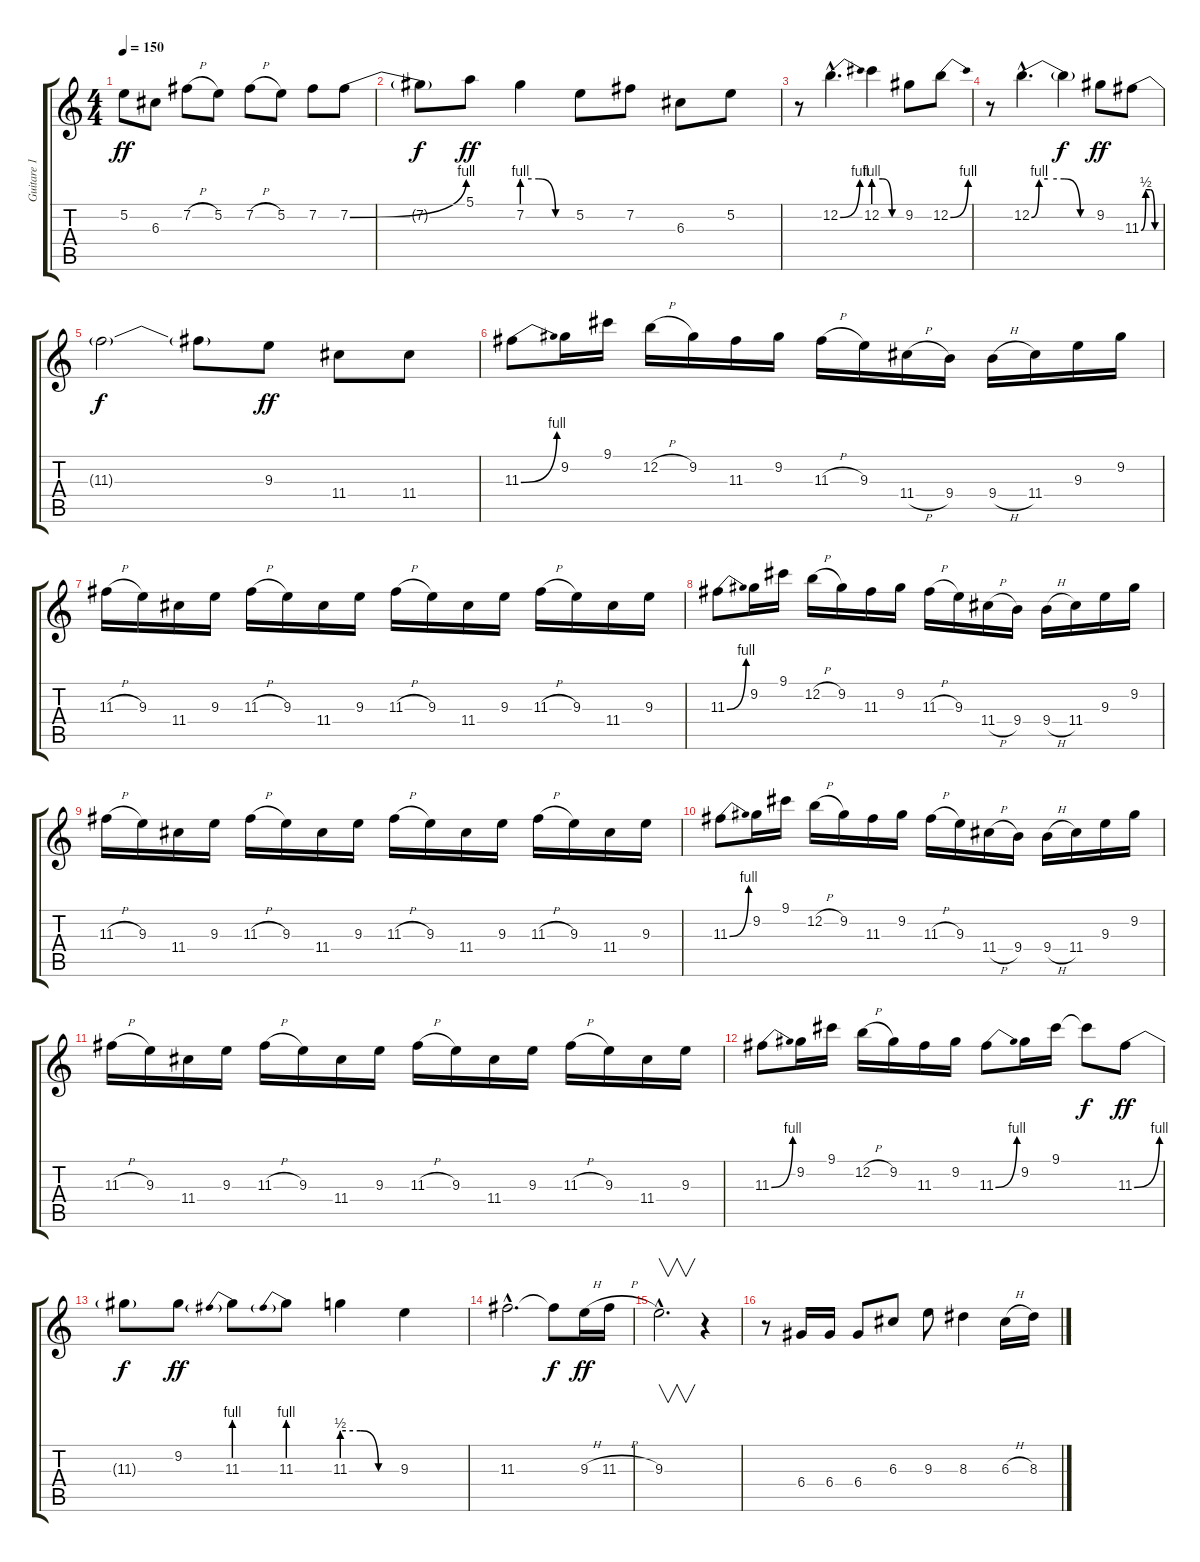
\track ("Guitare 1" "Guitare 1") {instrument electricguitarjazz}
\staff {score tabs}
\tuning (E4 B3 G3 D3 A2 E2) {hide}
\ts (4 4)
\tempo 150
\clef g2
\ks c
5.2.8{dy ff} 6.3.8 7.2{h}.8 5.2.8 7.2{h}.8 5.2.8 7.2.8 7.2{be (bend 0 0 60 4)}.8 |
7.2{t}.8{dy f} 5.1.8{dy ff} 7.2{be (custom 0 4 20 4 40 0 60 0)}.4 5.2.8 7.2.8 6.3.8 5.2.8 |
r.8 12.2{be (bend 0 0 60 4) hac}.4{d} 12.2{be (custom 0 4 20 4 40 0 60 0)}.4 9.2.8 12.2{be (bend 0 0 60 4)}.8 |
r.8 12.2{be (custom 0 0 7 4 15 4 30 4 45 0 60 0) hac}.4{d} 12.2{t}.4{dy f} 9.2.8{dy ff} 11.3{be (custom 0 0 15 2 30 2 45 0 60 0)}.8 |
11.3{t}.2{dy f} 11.3{t}.8 9.3.8{dy ff} 11.4.8 11.4.8 |
11.3{be (bend 0 0 60 4)}.8 9.2.16 9.1.16 12.2{h}.16 9.2.16 11.3.16 9.2.16 11.3{h}.16 9.3.16 11.4{h}.16 9.4.16 9.4{h}.16 11.4.16 9.3.16 9.2.16 |
11.3{h}.16 9.3.16 11.4.16 9.3.16 11.3{h}.16 9.3.16 11.4.16 9.3.16 11.3{h}.16 9.3.16 11.4.16 9.3.16 11.3{h}.16 9.3.16 11.4.16 9.3.16 |
11.3{be (bend 0 0 60 4)}.8 9.2.16 9.1.16 12.2{h}.16 9.2.16 11.3.16 9.2.16 11.3{h}.16 9.3.16 11.4{h}.16 9.4.16 9.4{h}.16 11.4.16 9.3.16 9.2.16 |
11.3{h}.16 9.3.16 11.4.16 9.3.16 11.3{h}.16 9.3.16 11.4.16 9.3.16 11.3{h}.16 9.3.16 11.4.16 9.3.16 11.3{h}.16 9.3.16 11.4.16 9.3.16 |
11.3{be (bend 0 0 60 4)}.8 9.2.16 9.1.16 12.2{h}.16 9.2.16 11.3.16 9.2.16 11.3{h}.16 9.3.16 11.4{h}.16 9.4.16 9.4{h}.16 11.4.16 9.3.16 9.2.16 |
11.3{h}.16 9.3.16 11.4.16 9.3.16 11.3{h}.16 9.3.16 11.4.16 9.3.16 11.3{h}.16 9.3.16 11.4.16 9.3.16 11.3{h}.16 9.3.16 11.4.16 9.3.16 |
11.3{be (bend 0 0 60 4)}.8 9.2.16 9.1.16 12.2{h}.16 9.2.16 11.3.16 9.2.16 11.3{be (bend 0 0 60 4)}.8 9.2.16 9.1.16 9.1{t}.8{dy f} 11.3{be (bend 0 0 60 4)}.8{dy ff} |
11.3{t}.8{dy f} 9.2.8{dy ff} 11.3{be (prebend 0 4 60 4)}.8 11.3{be (prebend 0 4 60 4)}.8 11.3{be (custom 0 2 20 2 40 0 60 0)}.4 9.3.4 |
11.3{hac}.2{d} 11.3{t}.8{dy f} 9.3{h}.16{dy ff} 11.3{h}.16 |
9.3{hac}.2{v d} r.4 |
r.8 6.4.16 6.4.16 6.4.8 6.3.8 9.3.8 8.3.4 6.3{h}.16 8.3.16
